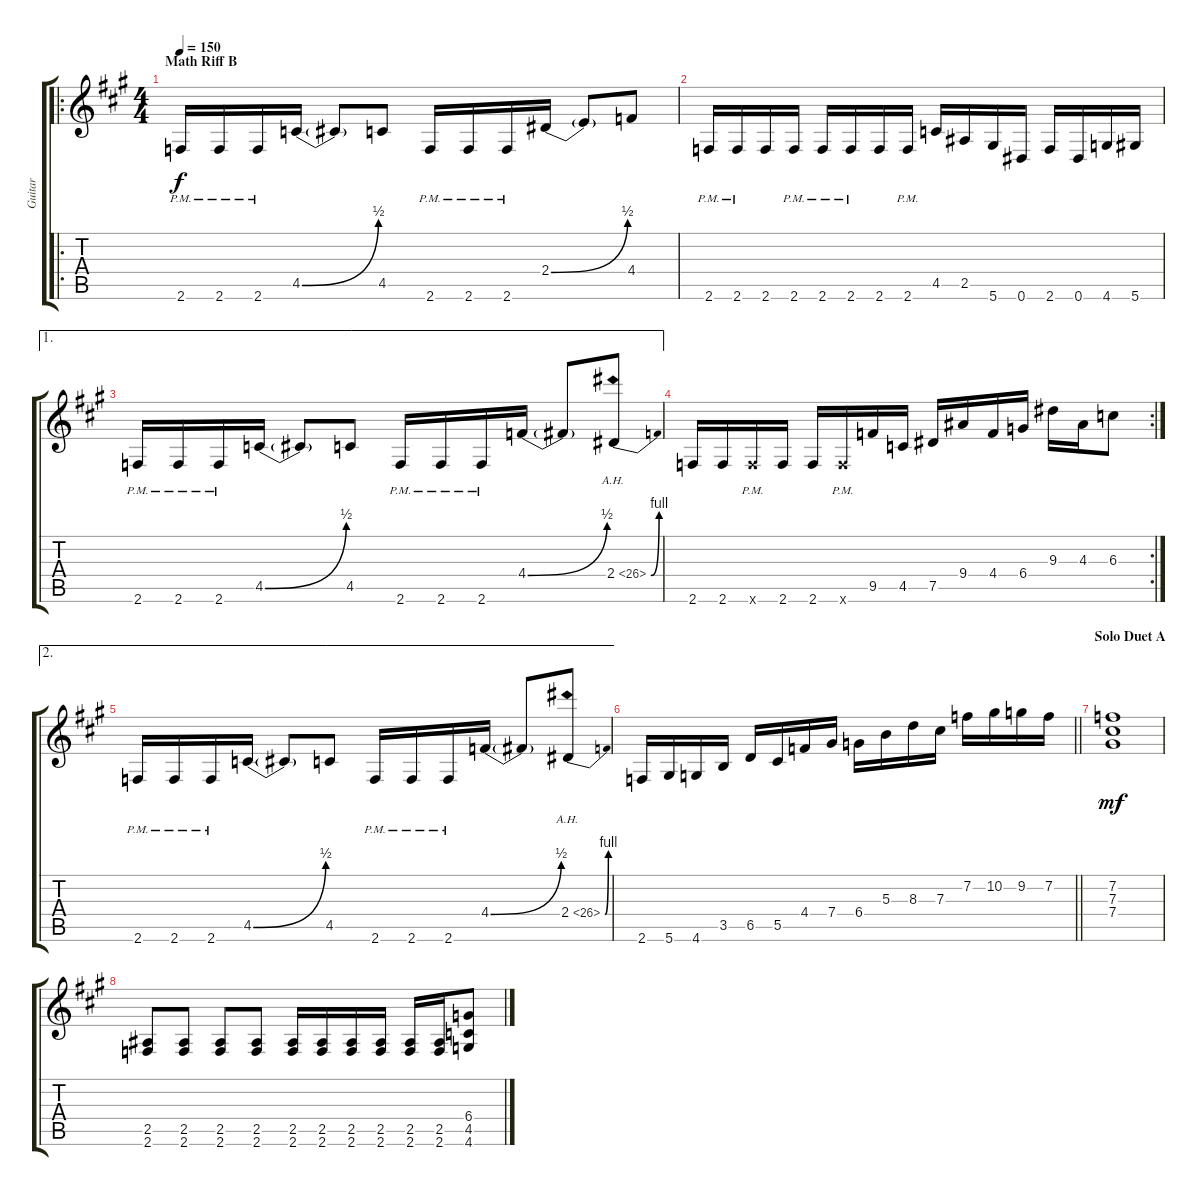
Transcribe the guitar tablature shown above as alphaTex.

\track ("Guitar" "Guitar") {instrument distortionguitar}
\staff {score tabs}
\tuning (Eb4 Bb3 Gb3 Db3 Ab2 Eb2) {hide}
\ro
\ts (4 4)
\section ("" "Math Riff B")
\tempo 150
\clef g2
\ks f#minor
2.6{pm}.16{dy f} 2.6{pm}.16 2.6{pm}.16 4.5{be (bend 0 0 60 2)}.16 4.5{t}.8 4.5.8 2.6{pm}.16 2.6{pm}.16 2.6{pm}.16 2.4{be (bend 0 0 60 2)}.16 2.4{t}.8 4.4.8 |
2.6{pm}.16 2.6{pm}.16 2.6.16 2.6{pm}.16 2.6{pm}.16 2.6{pm}.16 2.6.16 2.6{pm}.16 4.5.16 2.5.16 5.6.16 0.6.16 2.6.16 0.6.16 4.6.16 5.6.16 |
\ae 1
2.6{pm}.16 2.6{pm}.16 2.6{pm}.16 4.5{be (bend 0 0 60 2)}.16 4.5{t}.8 4.5.8 2.6{pm}.16 2.6{pm}.16 2.6{pm}.16 4.4{be (bend 0 0 60 2)}.16 4.4{t}.8 2.4{be (bend 0 0 60 4) ah 24}.8 |
\rc 2
2.6.16 2.6.16 2.6{pm x}.16 2.6.16 2.6.16 2.6{pm x}.16 9.5.16 4.5.16 7.5.16 9.4.16 4.4.16 6.4.16 9.3.16 4.3.16 6.3.8 |
\ae 2
2.6{pm}.16 2.6{pm}.16 2.6{pm}.16 4.5{be (bend 0 0 60 2)}.16 4.5{t}.8 4.5.8 2.6{pm}.16 2.6{pm}.16 2.6{pm}.16 4.4{be (bend 0 0 60 2)}.16 4.4{t}.8 2.4{be (bend 0 0 60 4) ah 24}.8 |
\barLineRight lightlight
2.6.16 5.6.16 4.6.16 3.5.16 6.5.16 5.5.16 4.4.16 7.4.16 6.4.16 5.3.16 8.3.16 7.3.16 7.2.16 10.2.16 9.2.16 7.2.16 |
\section ("" "Solo Duet A")
(7.2 7.3 7.4).1{dy mf} |
(2.5 2.6).8 (2.5 2.6).8 (2.5 2.6).8 (2.5 2.6).8 (2.5 2.6).16 (2.5 2.6).16 (2.5 2.6).16 (2.5 2.6).16 (2.5 2.6).16 (2.5 2.6).16 (6.4 4.5 4.6).8
